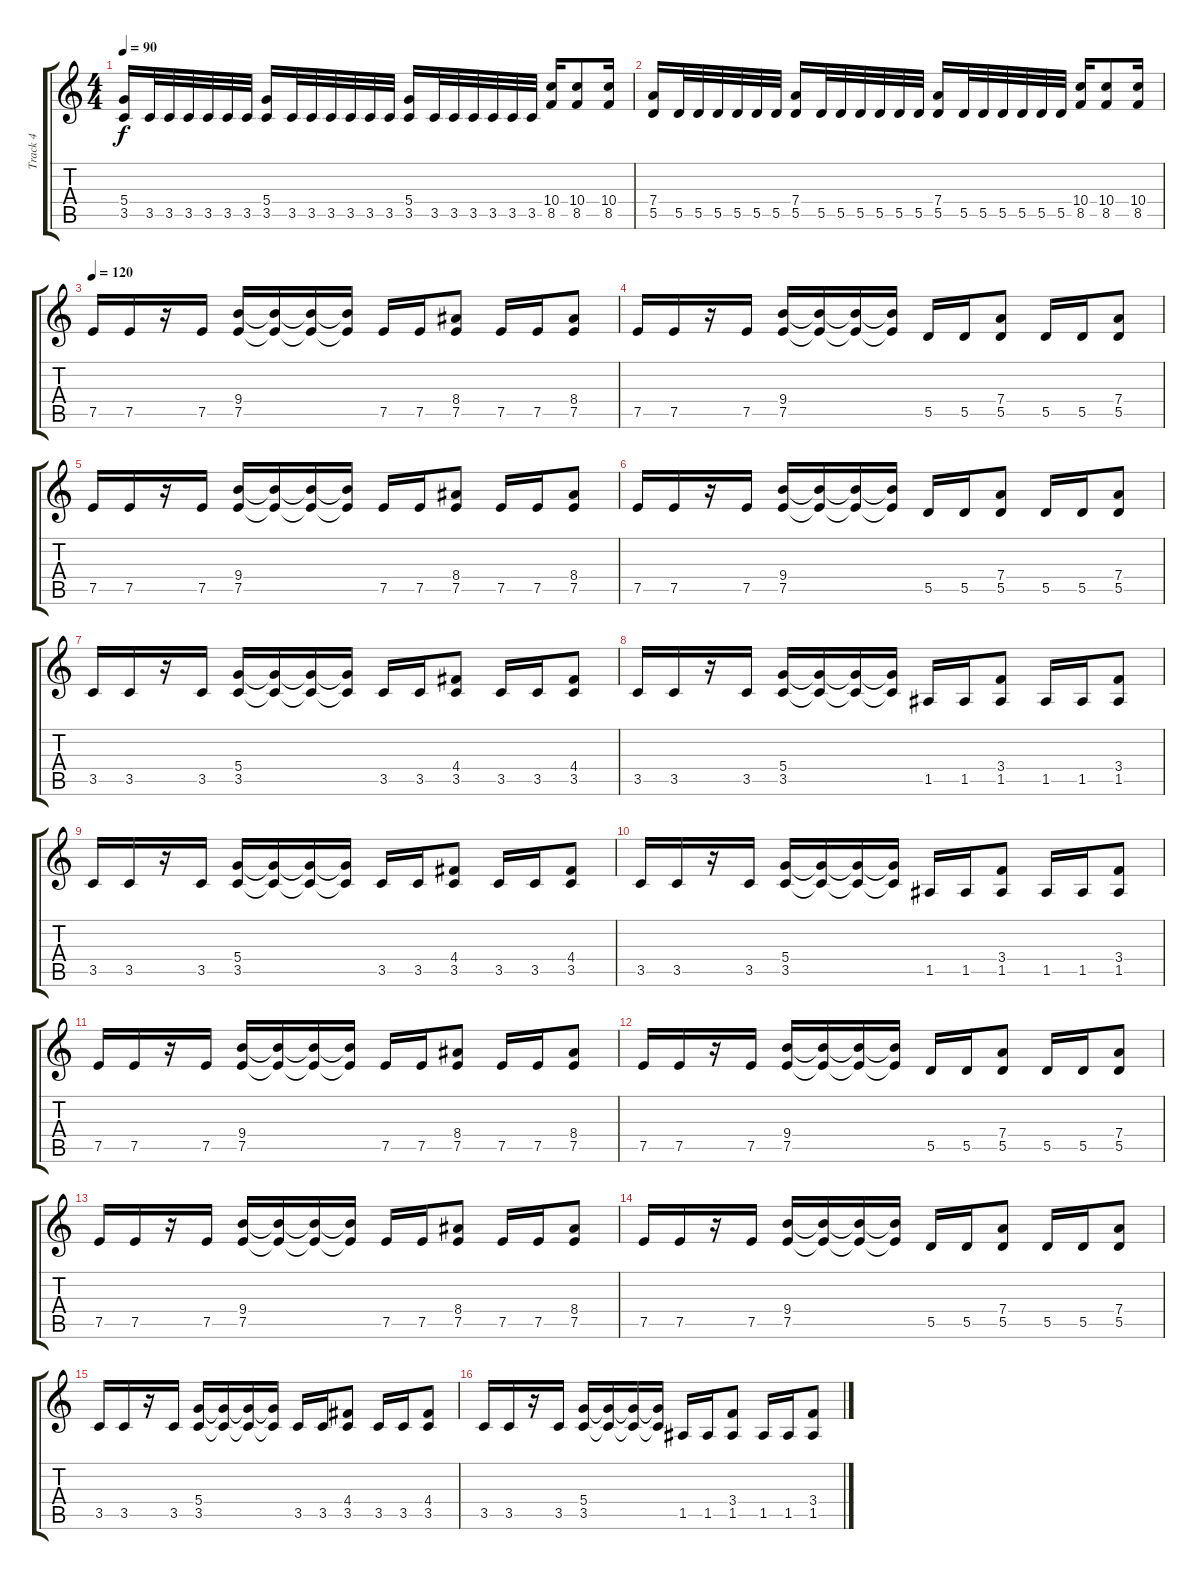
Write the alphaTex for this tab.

\track ("Track 4" "Track 4") {instrument overdrivenguitar}
\staff {score tabs}
\tuning (E4 B3 G3 D3 A2 E2) {hide}
\ts (4 4)
\tempo 90
\clef g2
\ks c
(5.4 3.5).16{dy f} 3.5.32 3.5.32 3.5.32 3.5.32 3.5.32 3.5.32 (5.4 3.5).16 3.5.32 3.5.32 3.5.32 3.5.32 3.5.32 3.5.32 (5.4 3.5).16 3.5.32 3.5.32 3.5.32 3.5.32 3.5.32 3.5.32 (10.4 8.5).16 (10.4 8.5).8 (10.4 8.5).16 |
(7.4 5.5).16 5.5.32 5.5.32 5.5.32 5.5.32 5.5.32 5.5.32 (7.4 5.5).16 5.5.32 5.5.32 5.5.32 5.5.32 5.5.32 5.5.32 (7.4 5.5).16 5.5.32 5.5.32 5.5.32 5.5.32 5.5.32 5.5.32 (10.4 8.5).16 (10.4 8.5).8 (10.4 8.5).16 |
\tempo 120
7.5.16 7.5.16 r.16 7.5.16 (9.4 7.5).16 (9.4{t} 7.5{t}).16 (9.4{t} 7.5{t}).16 (9.4{t} 7.5{t}).16 7.5.16 7.5.16 (8.4 7.5).8 7.5.16 7.5.16 (8.4 7.5).8 |
7.5.16 7.5.16 r.16 7.5.16 (9.4 7.5).16 (9.4{t} 7.5{t}).16 (9.4{t} 7.5{t}).16 (9.4{t} 7.5{t}).16 5.5.16 5.5.16 (7.4 5.5).8 5.5.16 5.5.16 (7.4 5.5).8 |
7.5.16 7.5.16 r.16 7.5.16 (9.4 7.5).16 (9.4{t} 7.5{t}).16 (9.4{t} 7.5{t}).16 (9.4{t} 7.5{t}).16 7.5.16 7.5.16 (8.4 7.5).8 7.5.16 7.5.16 (8.4 7.5).8 |
7.5.16 7.5.16 r.16 7.5.16 (9.4 7.5).16 (9.4{t} 7.5{t}).16 (9.4{t} 7.5{t}).16 (9.4{t} 7.5{t}).16 5.5.16 5.5.16 (7.4 5.5).8 5.5.16 5.5.16 (7.4 5.5).8 |
3.5.16 3.5.16 r.16 3.5.16 (5.4 3.5).16 (5.4{t} 3.5{t}).16 (5.4{t} 3.5{t}).16 (5.4{t} 3.5{t}).16 3.5.16 3.5.16 (4.4 3.5).8 3.5.16 3.5.16 (4.4 3.5).8 |
3.5.16 3.5.16 r.16 3.5.16 (5.4 3.5).16 (5.4{t} 3.5{t}).16 (5.4{t} 3.5{t}).16 (5.4{t} 3.5{t}).16 1.5.16 1.5.16 (3.4 1.5).8 1.5.16 1.5.16 (3.4 1.5).8 |
3.5.16 3.5.16 r.16 3.5.16 (5.4 3.5).16 (5.4{t} 3.5{t}).16 (5.4{t} 3.5{t}).16 (5.4{t} 3.5{t}).16 3.5.16 3.5.16 (4.4 3.5).8 3.5.16 3.5.16 (4.4 3.5).8 |
3.5.16 3.5.16 r.16 3.5.16 (5.4 3.5).16 (5.4{t} 3.5{t}).16 (5.4{t} 3.5{t}).16 (5.4{t} 3.5{t}).16 1.5.16 1.5.16 (3.4 1.5).8 1.5.16 1.5.16 (3.4 1.5).8 |
7.5.16 7.5.16 r.16 7.5.16 (9.4 7.5).16 (9.4{t} 7.5{t}).16 (9.4{t} 7.5{t}).16 (9.4{t} 7.5{t}).16 7.5.16 7.5.16 (8.4 7.5).8 7.5.16 7.5.16 (8.4 7.5).8 |
7.5.16 7.5.16 r.16 7.5.16 (9.4 7.5).16 (9.4{t} 7.5{t}).16 (9.4{t} 7.5{t}).16 (9.4{t} 7.5{t}).16 5.5.16 5.5.16 (7.4 5.5).8 5.5.16 5.5.16 (7.4 5.5).8 |
7.5.16 7.5.16 r.16 7.5.16 (9.4 7.5).16 (9.4{t} 7.5{t}).16 (9.4{t} 7.5{t}).16 (9.4{t} 7.5{t}).16 7.5.16 7.5.16 (8.4 7.5).8 7.5.16 7.5.16 (8.4 7.5).8 |
7.5.16 7.5.16 r.16 7.5.16 (9.4 7.5).16 (9.4{t} 7.5{t}).16 (9.4{t} 7.5{t}).16 (9.4{t} 7.5{t}).16 5.5.16 5.5.16 (7.4 5.5).8 5.5.16 5.5.16 (7.4 5.5).8 |
3.5.16 3.5.16 r.16 3.5.16 (5.4 3.5).16 (5.4{t} 3.5{t}).16 (5.4{t} 3.5{t}).16 (5.4{t} 3.5{t}).16 3.5.16 3.5.16 (4.4 3.5).8 3.5.16 3.5.16 (4.4 3.5).8 |
3.5.16 3.5.16 r.16 3.5.16 (5.4 3.5).16 (5.4{t} 3.5{t}).16 (5.4{t} 3.5{t}).16 (5.4{t} 3.5{t}).16 1.5.16 1.5.16 (3.4 1.5).8 1.5.16 1.5.16 (3.4 1.5).8
